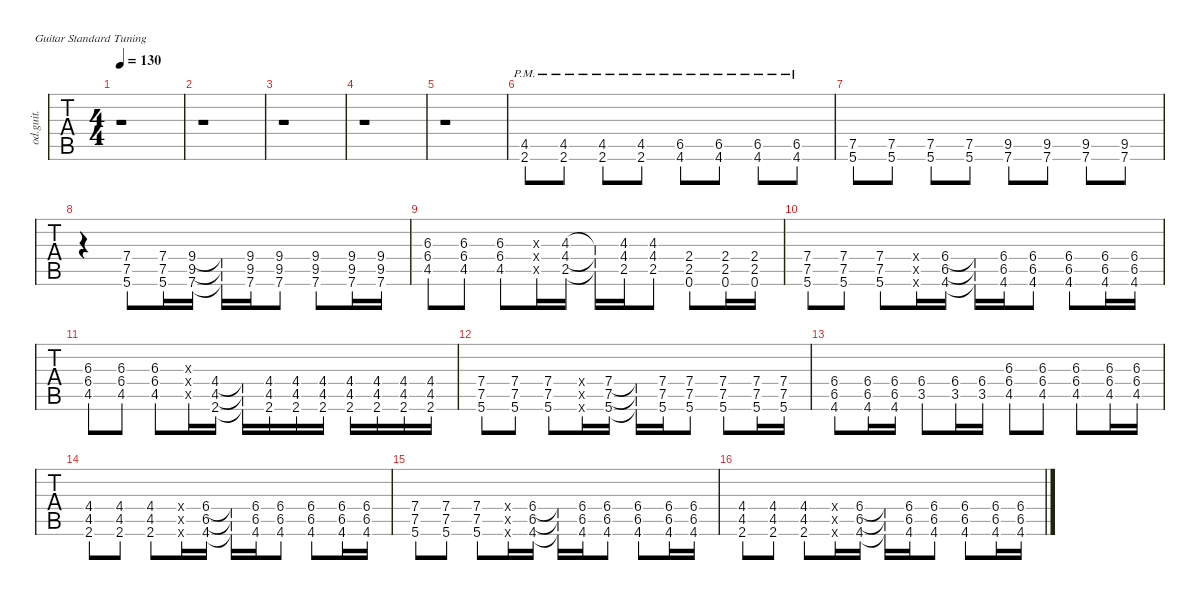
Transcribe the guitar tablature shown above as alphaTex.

\defaultSystemsLayout 4
\hideDynamics
\bracketExtendMode nobrackets
\otherSystemsTrackNameOrientation horizontal
\track ("Overdriven Guitar" "od.guit.") {instrument overdrivenguitar}
\staff {tabs}
\tuning (E4 B3 G3 D3 A2 E2)
\ts (4 4)
\tempo 130
\clef g2
\ks c
r.1{dy mf} |
r.1 |
r.1 |
r.1 |
r.1 |
(4.5{pm acc #} 2.6{pm acc #}).8 (4.5{pm acc #} 2.6{pm acc #}).8 (4.5{pm acc #} 2.6{pm acc #}).8 (4.5{pm acc #} 2.6{pm acc #}).8 (6.5{pm acc #} 4.6{pm acc #}).8 (6.5{pm acc #} 4.6{pm acc #}).8 (6.5{pm acc #} 4.6{pm acc #}).8 (6.5{pm acc #} 4.6{pm acc #}).8 |
(7.5 5.6).8 (7.5 5.6).8 (7.5 5.6).8 (7.5 5.6).8 (9.5{acc #} 7.6).8 (9.5{acc #} 7.6).8 (9.5{acc #} 7.6).8 (9.5{acc #} 7.6).8 |
r.4 (7.4 7.5 5.6).8 (7.4 7.5 5.6).16 (9.4 9.5{acc #} 7.6).16 (9.4{t} 9.5{t acc #} 7.6{t}).16 (9.4 9.5{acc #} 7.6).16 (7.6 9.5{acc #} 9.4).8 (9.4 9.5{acc #} 7.6).8 (7.6 9.5{acc #} 9.4).16 (9.4 9.5{acc #} 7.6).16 |
(4.5{acc #} 6.4{acc #} 6.3{acc #}).8 (6.4{acc #} 4.5{acc #} 6.3{acc #}).8 (6.4{acc #} 4.5{acc #} 6.3{acc #}).8 (0.5{x} 0.4{x} 0.3{x}).16 (2.5 4.4{acc #} 4.3).16 (2.5{t} 4.4{t acc #} 4.3{t}).16 (2.5 4.4{acc #} 4.3).16 (2.5 4.4{acc #} 4.3).8 (2.4 2.5 0.6).8 (2.5 2.4 0.6).16 (2.4 2.5 0.6).16 |
(5.6 7.5 7.4).8 (7.4 7.5 5.6).8 (7.4 7.5 5.6).8 (0.6{x} 0.5{x} 0.4{x}).16 (6.5{acc #} 6.4{acc #} 4.6{acc #}).16 (4.6{t acc #} 6.5{t acc #} 6.4{t acc #}).16 (6.4{acc #} 6.5{acc #} 4.6{acc #}).16 (4.6{acc #} 6.5{acc #} 6.4{acc #}).8 (6.4{acc #} 6.5{acc #} 4.6{acc #}).8 (4.6{acc #} 6.5{acc #} 6.4{acc #}).16 (6.4{acc #} 6.5{acc #} 4.6{acc #}).16 |
(4.5{acc #} 6.4{acc #} 6.3{acc #}).8 (6.4{acc #} 4.5{acc #} 6.3{acc #}).8 (6.4{acc #} 4.5{acc #} 6.3{acc #}).8 (0.5{x} 0.4{x} 0.3{x}).16 (2.6{acc #} 4.5{acc #} 4.4{acc #}).16 (2.6{t acc #} 4.5{t acc #} 4.4{t acc #}).16 (2.6{acc #} 4.5{acc #} 4.4{acc #}).16 (2.6{acc #} 4.5{acc #} 4.4{acc #}).16 (4.4{acc #} 4.5{acc #} 2.6{acc #}).16 (4.5{acc #} 4.4{acc #} 2.6{acc #}).16 (4.5{acc #} 4.4{acc #} 2.6{acc #}).16 (4.4{acc #} 4.5{acc #} 2.6{acc #}).16 (4.4{acc #} 4.5{acc #} 2.6{acc #}).16 |
(5.6 7.5 7.4).8 (7.4 7.5 5.6).8 (7.4 7.5 5.6).8 (0.6{x} 0.5{x} 0.4{x}).16 (7.5 7.4 5.6).16 (5.6{t} 7.5{t} 7.4{t}).16 (7.4 7.5 5.6).16 (5.6 7.5 7.4).8 (7.4 7.5 5.6).8 (5.6 7.5 7.4).16 (7.4 7.5 5.6).16 |
(6.4{acc #} 6.5{acc #} 4.6{acc #}).8 (4.6{acc #} 6.5{acc #} 6.4{acc #}).16 (6.4{acc #} 6.5{acc #} 4.6{acc #}).16 (6.4{acc #} 3.5).8 (6.4{acc #} 3.5).16 (6.4{acc #} 3.5).16 (6.3{acc #} 6.4{acc #} 4.5{acc #}).8 (4.5{acc #} 6.4{acc #} 6.3{acc #}).8 (6.3{acc #} 6.4{acc #} 4.5{acc #}).8 (6.3{acc #} 6.4{acc #} 4.5{acc #}).16 (4.5{acc #} 6.4{acc #} 6.3{acc #}).16 |
(2.6{acc #} 4.5{acc #} 4.4{acc #}).8 (4.4{acc #} 4.5{acc #} 2.6{acc #}).8 (4.4{acc #} 4.5{acc #} 2.6{acc #}).8 (0.6{x} 0.5{x} 0.4{x}).16 (6.5{acc #} 6.4{acc #} 4.6{acc #}).16 (4.6{t acc #} 6.5{t acc #} 6.4{t acc #}).16 (6.5{acc #} 6.4{acc #} 4.6{acc #}).16 (4.6{acc #} 6.5{acc #} 6.4{acc #}).8 (6.4{acc #} 6.5{acc #} 4.6{acc #}).8 (4.6{acc #} 6.5{acc #} 6.4{acc #}).16 (6.4{acc #} 6.5{acc #} 4.6{acc #}).16 |
(5.6 7.5 7.4).8 (7.4 7.5 5.6).8 (7.4 7.5 5.6).8 (0.6{x} 0.5{x} 0.4{x}).16 (6.5{acc #} 6.4{acc #} 4.6{acc #}).16 (4.6{t acc #} 6.5{t acc #} 6.4{t acc #}).16 (6.4{acc #} 6.5{acc #} 4.6{acc #}).16 (4.6{acc #} 6.5{acc #} 6.4{acc #}).8 (6.4{acc #} 6.5{acc #} 4.6{acc #}).8 (4.6{acc #} 6.5{acc #} 6.4{acc #}).16 (6.4{acc #} 6.5{acc #} 4.6{acc #}).16 |
(2.6{acc #} 4.5{acc #} 4.4{acc #}).8 (4.4{acc #} 4.5{acc #} 2.6{acc #}).8 (4.4{acc #} 4.5{acc #} 2.6{acc #}).8 (0.6{x} 0.5{x} 0.4{x}).16 (6.5{acc #} 6.4{acc #} 4.6{acc #}).16 (4.6{t acc #} 6.5{t acc #} 6.4{t acc #}).16 (6.5{acc #} 6.4{acc #} 4.6{acc #}).16 (4.6{acc #} 6.5{acc #} 6.4{acc #}).8 (6.4{acc #} 6.5{acc #} 4.6{acc #}).8 (4.6{acc #} 6.5{acc #} 6.4{acc #}).16 (6.4{acc #} 6.5{acc #} 4.6{acc #}).16
